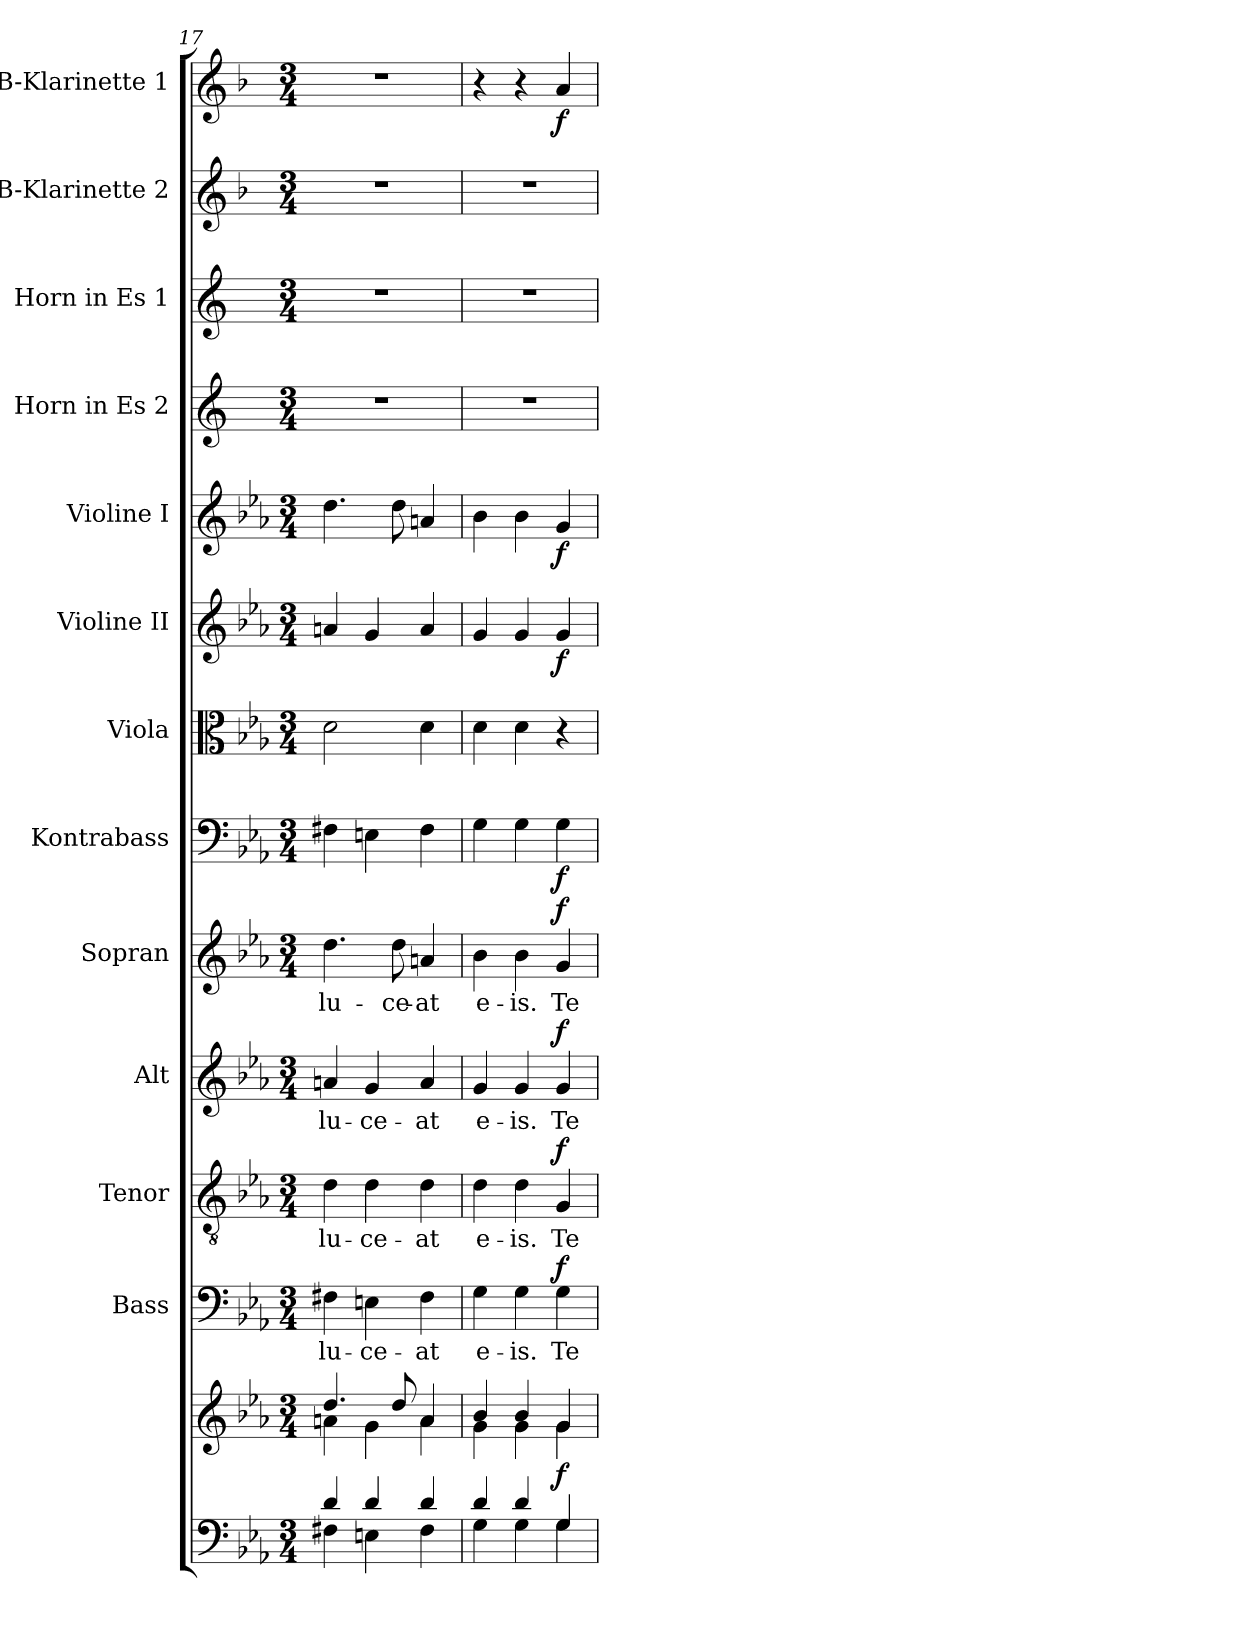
**kern	**kern	**dynam	**kern	**text	**dynam	**kern	**text	**dynam	**kern	**text	**dynam	**kern	**text	**dynam	**kern	**dynam	**kern	**kern	**dynam	**kern	**dynam	**kern	**kern	**kern	**kern	**dynam
*part13	*part13	*part13	*part12	*part12	*part12	*part11	*part11	*part11	*part10	*part10	*part10	*part9	*part9	*part9	*part8	*part8	*part7	*part6	*part6	*part5	*part5	*part4	*part3	*part2	*part1	*part1
*staff14	*staff13	*staff13/14	*staff12	*staff12	*staff12	*staff11	*staff11	*staff11	*staff10	*staff10	*staff10	*staff9	*staff9	*staff9	*staff8	*staff8	*staff7	*staff6	*staff6	*staff5	*staff5	*staff4	*staff3	*staff2	*staff1	*staff1
*	*	*	*I"Bass	*	*	*I"Tenor	*	*	*I"Alt	*	*	*I"Sopran	*	*	*I"Kontrabass	*	*I"Viola	*I"Violine II	*	*I"Violine I	*	*I"Horn in Es 2	*I"Horn in Es 1	*I"B-Klarinette 2	*I"B-Klarinette 1	*
*	*	*	*I'B.	*	*	*I'T.	*	*	*I'A.	*	*	*I'S.	*	*	*I'Kb.	*	*I'Vla.	*I'Vl. II	*	*I'Vl. I	*	*	*	*I'B Kl. 2	*I'B Kl. 1	*
!!LO:PB:g=z
*clefF4	*clefG2	*	*clefF4	*	*	*clefGv2	*	*	*clefG2	*	*	*clefG2	*	*	*clefF4	*	*clefC3	*clefG2	*	*clefG2	*	*clefG2	*clefG2	*clefG2	*clefG2	*
*	*	*	*	*	*	*	*	*	*	*	*	*	*	*	*ITrd7c12	*	*	*	*	*	*	*ITrd5c9	*ITrd5c9	*ITrd1c2	*ITrd1c2	*
*k[b-e-a-]	*k[b-e-a-]	*	*k[b-e-a-]	*	*	*k[b-e-a-]	*	*	*k[b-e-a-]	*	*	*k[b-e-a-]	*	*	*k[b-e-a-]	*	*k[b-e-a-]	*k[b-e-a-]	*	*k[b-e-a-]	*	*k[b-e-a-]	*k[b-e-a-]	*k[b-e-a-]	*k[b-e-a-]	*
*E-:	*E-:	*	*E-:	*	*	*E-:	*	*	*E-:	*	*	*E-:	*	*	*E-:	*	*E-:	*E-:	*	*E-:	*	*E-:	*E-:	*E-:	*E-:	*
*M3/4	*M3/4	*	*M3/4	*	*	*M3/4	*	*	*M3/4	*	*	*M3/4	*	*	*M3/4	*	*M3/4	*M3/4	*	*M3/4	*	*M3/4	*M3/4	*M3/4	*M3/4	*
=17	=17	=17	=17	=17	=17	=17	=17	=17	=17	=17	=17	=17	=17	=17	=17	=17	=17	=17	=17	=17	=17	=17	=17	=17	=17	=17
*^	*^	*	*	*	*	*	*	*	*	*	*	*	*	*	*	*	*	*	*	*	*	*	*	*	*	*
!	!	!	!	!	!	!LO:LY:b	!	!	!LO:LY:b	!	!	!LO:LY:b	!	!	!LO:LY:b	!	!	!	!	!	!	!	!	!	!	!	!	!
4d/	4F#X\	4.dd/	4an\	.	4F#X\	lu-	.	4d\	lu-	.	4an/	lu-	.	4.dd\	lu-	.	4FF#X\	.	2d\	4an/	.	4.dd\	.	2.r	2.r	2.r	2.r	.
!	!	!	!	!	!	!LO:LY:b	!	!	!LO:LY:b	!	!	!LO:LY:b	!	!	!	!	!	!	!	!	!	!	!	!	!	!	!	!
4d/	4En\	.	4g\	.	4En\	-ce-	.	4d\	-ce-	.	4g/	-ce-	.	.	.	.	4EEn\	.	.	4g/	.	.	.	.	.	.	.	.
!	!	!	!	!	!	!	!	!	!	!	!	!	!	!	!LO:LY:b	!	!	!	!	!	!	!	!	!	!	!	!	!
.	.	8dd/	.	.	.	.	.	.	.	.	.	.	.	8dd\	-ce-	.	.	.	.	.	.	8dd\	.	.	.	.	.	.
!	!	!	!	!	!	!LO:LY:b	!	!	!LO:LY:b	!	!	!LO:LY:b	!	!	!LO:LY:b	!	!	!	!	!	!	!	!	!	!	!	!	!
4d/	4F#\	4a/	4a\	.	4F#\	-at	.	4d\	-at	.	4a/	-at	.	4an/	-at	.	4FF#\	.	4d\	4a/	.	4an/	.	.	.	.	.	.
=18	=18	=18	=18	=18	=18	=18	=18	=18	=18	=18	=18	=18	=18	=18	=18	=18	=18	=18	=18	=18	=18	=18	=18	=18	=18	=18	=18	=18
!	!	!	!	!	!	!LO:LY:b	!	!	!LO:LY:b	!	!	!LO:LY:b	!	!	!LO:LY:b	!	!	!	!	!	!	!	!	!	!	!	!	!
4d/	4G\	4b-/	4g\	.	4G\	e-	.	4d\	e-	.	4g/	e-	.	4b-\	e-	.	4GG\	.	4d\	4g/	.	4b-\	.	2.r	2.r	2.r	4r	.
!	!	!	!	!	!	!LO:LY:b	!	!	!LO:LY:b	!	!	!LO:LY:b	!	!	!LO:LY:b	!	!	!	!	!	!	!	!	!	!	!	!	!
4d/	4G\	4b-/	4g\	.	4G\	-is.	.	4d\	-is.	.	4g/	-is.	.	4b-\	-is.	.	4GG\	.	4d\	4g/	.	4b-\	.	.	.	.	4r	.
!	!	!	!	!LO:DY:b	!	!LO:LY:b	!LO:DY:a	!	!LO:LY:b	!LO:DY:a	!	!LO:LY:b	!LO:DY:a	!	!LO:LY:b	!LO:DY:a	!	!LO:DY:b	!	!	!LO:DY:b	!	!LO:DY:b	!	!	!	!	!LO:DY:b
4G/	4G\	4g/	4g\	f	4G\	Te	f	4G/	Te	f	4g/	Te	f	4g/	Te	f	4GG\	f	4r	4g/	f	4g/	f	.	.	.	4g/	f
*v	*v	*	*	*	*	*	*	*	*	*	*	*	*	*	*	*	*	*	*	*	*	*	*	*	*	*	*	*
*	*v	*v	*	*	*	*	*	*	*	*	*	*	*	*	*	*	*	*	*	*	*	*	*	*	*	*	*
=	=	=	=	=	=	=	=	=	=	=	=	=	=	=	=	=	=	=	=	=	=	=	=	=	=	=
*-	*-	*-	*-	*-	*-	*-	*-	*-	*-	*-	*-	*-	*-	*-	*-	*-	*-	*-	*-	*-	*-	*-	*-	*-	*-	*-
